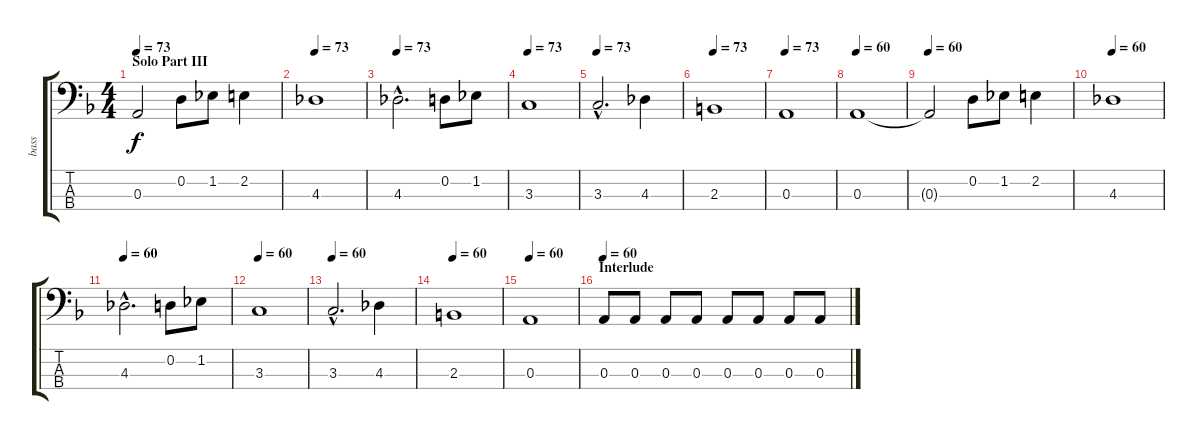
\track ("bass" "bass") {instrument slapbass2}
\staff {score tabs}
\tuning (G2 D2 A1 E1) {hide}
\ts (4 4)
\section ("" "Solo Part III")
\tempo 73
\clef f4
\ks dminor
0.3{t}.2{dy f} 0.2.8 1.2.8 2.2.4 |
\tempo 73
4.3.1 |
\tempo 73
4.3{hac}.2{d} 0.2.8 1.2.8 |
\tempo 73
3.3.1 |
\tempo 73
3.3{hac}.2{d} 4.3.4 |
\tempo 73
2.3.1 |
\tempo 73
0.3.1 |
\tempo 60
0.3.1 |
\tempo 60
0.3{t}.2 0.2.8 1.2.8 2.2.4 |
\tempo 60
4.3.1 |
\tempo 60
4.3{hac}.2{d} 0.2.8 1.2.8 |
\tempo 60
3.3.1 |
\tempo 60
3.3{hac}.2{d} 4.3.4 |
\tempo 60
2.3.1 |
\tempo 60
0.3.1 |
\section ("" "Interlude")
\tempo 60
0.3.8 0.3.8 0.3.8 0.3.8 0.3.8 0.3.8 0.3.8 0.3.8
